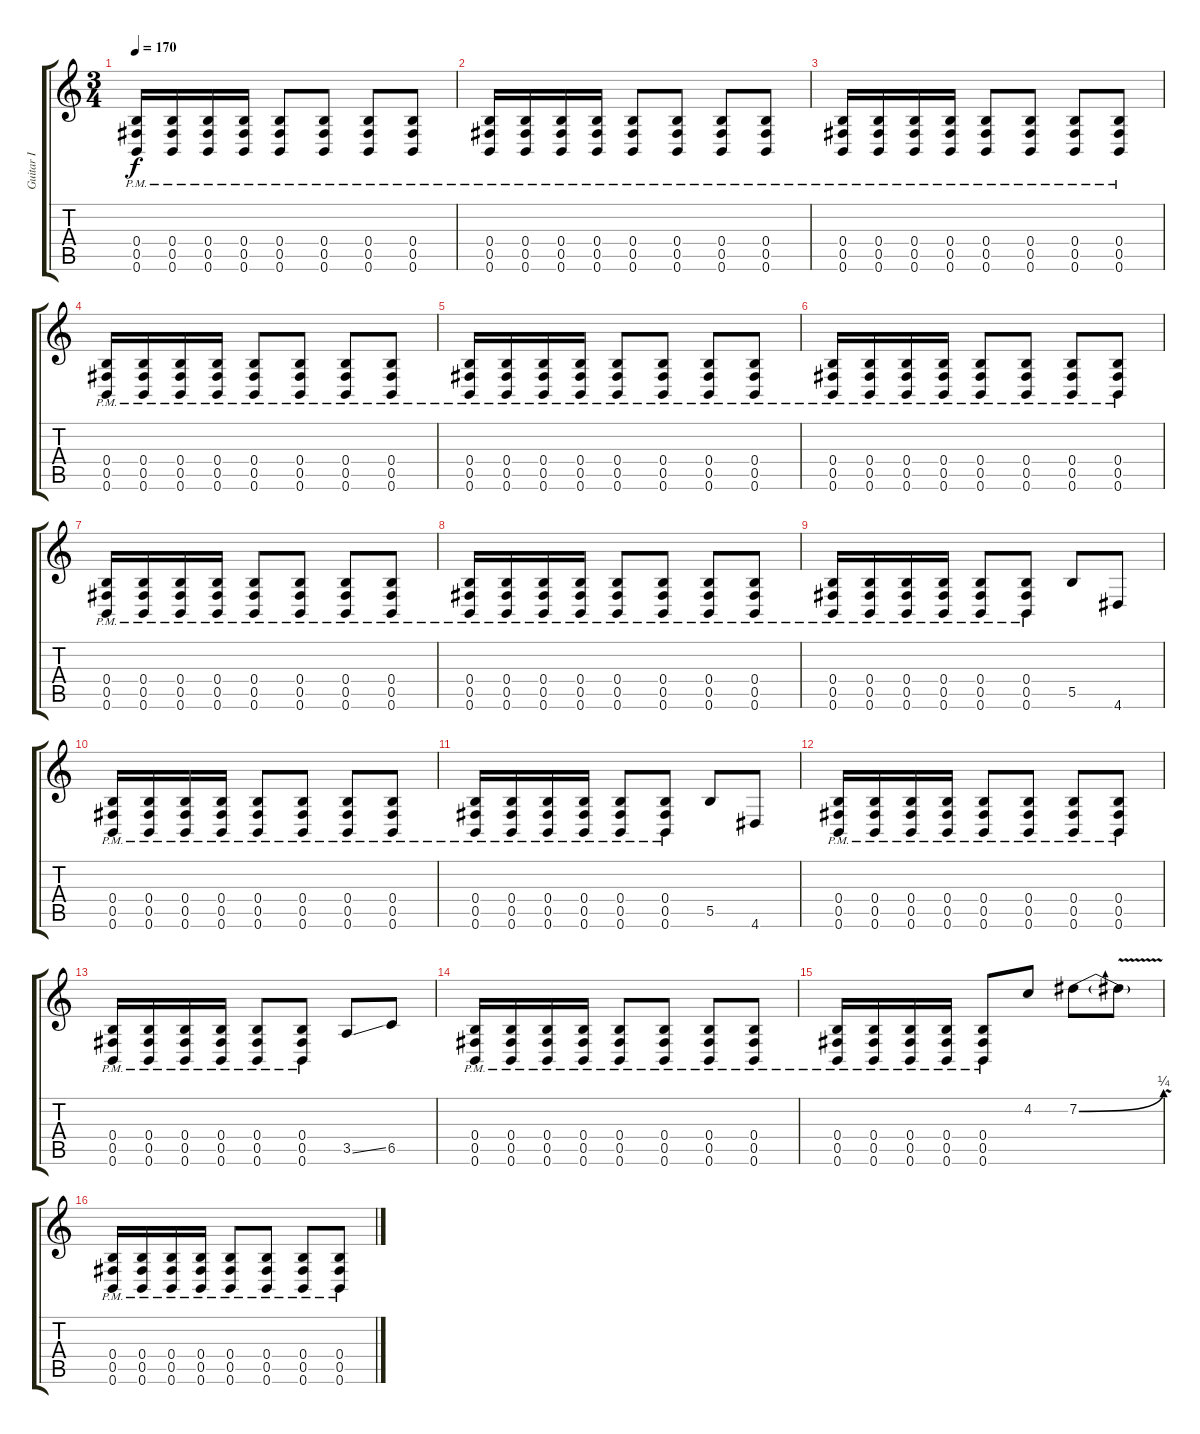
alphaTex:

\track ("Guitar I" "Guitar I") {instrument distortionguitar}
\staff {score tabs}
\tuning (Db4 Ab3 E3 B2 Gb2 B1) {hide}
\ts (3 4)
\tempo 170
\clef g2
\ks c
(0.4{pm} 0.5{pm} 0.6{pm}).16{dy f} (0.4{pm} 0.5{pm} 0.6{pm}).16 (0.4{pm} 0.5{pm} 0.6{pm}).16 (0.4{pm} 0.5{pm} 0.6{pm}).16 (0.4{pm} 0.5{pm} 0.6{pm}).8 (0.4{pm} 0.5{pm} 0.6{pm}).8 (0.4{pm} 0.5{pm} 0.6{pm}).8 (0.4{pm} 0.5{pm} 0.6{pm}).8 |
(0.4{pm} 0.5{pm} 0.6{pm}).16 (0.4{pm} 0.5{pm} 0.6{pm}).16 (0.4{pm} 0.5{pm} 0.6{pm}).16 (0.4{pm} 0.5{pm} 0.6{pm}).16 (0.4{pm} 0.5{pm} 0.6{pm}).8 (0.4{pm} 0.5{pm} 0.6{pm}).8 (0.4{pm} 0.5{pm} 0.6{pm}).8 (0.4{pm} 0.5{pm} 0.6{pm}).8 |
(0.4{pm} 0.5{pm} 0.6{pm}).16 (0.4{pm} 0.5{pm} 0.6{pm}).16 (0.4{pm} 0.5{pm} 0.6{pm}).16 (0.4{pm} 0.5{pm} 0.6{pm}).16 (0.4{pm} 0.5{pm} 0.6{pm}).8 (0.4{pm} 0.5{pm} 0.6{pm}).8 (0.4{pm} 0.5{pm} 0.6{pm}).8 (0.4{pm} 0.5{pm} 0.6{pm}).8 |
(0.4{pm} 0.5{pm} 0.6{pm}).16 (0.4{pm} 0.5{pm} 0.6{pm}).16 (0.4{pm} 0.5{pm} 0.6{pm}).16 (0.4{pm} 0.5{pm} 0.6{pm}).16 (0.4{pm} 0.5{pm} 0.6{pm}).8 (0.4{pm} 0.5{pm} 0.6{pm}).8 (0.4{pm} 0.5{pm} 0.6{pm}).8 (0.4{pm} 0.5{pm} 0.6{pm}).8 |
(0.4{pm} 0.5{pm} 0.6{pm}).16 (0.4{pm} 0.5{pm} 0.6{pm}).16 (0.4{pm} 0.5{pm} 0.6{pm}).16 (0.4{pm} 0.5{pm} 0.6{pm}).16 (0.4{pm} 0.5{pm} 0.6{pm}).8 (0.4{pm} 0.5{pm} 0.6{pm}).8 (0.4{pm} 0.5{pm} 0.6{pm}).8 (0.4{pm} 0.5{pm} 0.6{pm}).8 |
(0.4{pm} 0.5{pm} 0.6{pm}).16 (0.4{pm} 0.5{pm} 0.6{pm}).16 (0.4{pm} 0.5{pm} 0.6{pm}).16 (0.4{pm} 0.5{pm} 0.6{pm}).16 (0.4{pm} 0.5{pm} 0.6{pm}).8 (0.4{pm} 0.5{pm} 0.6{pm}).8 (0.4{pm} 0.5{pm} 0.6{pm}).8 (0.4{pm} 0.5{pm} 0.6{pm}).8 |
(0.4{pm} 0.5{pm} 0.6{pm}).16 (0.4{pm} 0.5{pm} 0.6{pm}).16 (0.4{pm} 0.5{pm} 0.6{pm}).16 (0.4{pm} 0.5{pm} 0.6{pm}).16 (0.4{pm} 0.5{pm} 0.6{pm}).8 (0.4{pm} 0.5{pm} 0.6{pm}).8 (0.4{pm} 0.5{pm} 0.6{pm}).8 (0.4{pm} 0.5{pm} 0.6{pm}).8 |
(0.4{pm} 0.5{pm} 0.6{pm}).16 (0.4{pm} 0.5{pm} 0.6{pm}).16 (0.4{pm} 0.5{pm} 0.6{pm}).16 (0.4{pm} 0.5{pm} 0.6{pm}).16 (0.4{pm} 0.5{pm} 0.6{pm}).8 (0.4{pm} 0.5{pm} 0.6{pm}).8 (0.4{pm} 0.5{pm} 0.6{pm}).8 (0.4{pm} 0.5{pm} 0.6{pm}).8 |
(0.4{pm} 0.5{pm} 0.6{pm}).16 (0.4{pm} 0.5{pm} 0.6{pm}).16 (0.4{pm} 0.5{pm} 0.6{pm}).16 (0.4{pm} 0.5{pm} 0.6{pm}).16 (0.4{pm} 0.5{pm} 0.6{pm}).8 (0.4{pm} 0.5{pm} 0.6{pm}).8 5.5.8 4.6.8 |
(0.4{pm} 0.5{pm} 0.6{pm}).16 (0.4{pm} 0.5{pm} 0.6{pm}).16 (0.4{pm} 0.5{pm} 0.6{pm}).16 (0.4{pm} 0.5{pm} 0.6{pm}).16 (0.4{pm} 0.5{pm} 0.6{pm}).8 (0.4{pm} 0.5{pm} 0.6{pm}).8 (0.4{pm} 0.5{pm} 0.6{pm}).8 (0.4{pm} 0.5{pm} 0.6{pm}).8 |
(0.4{pm} 0.5{pm} 0.6{pm}).16 (0.4{pm} 0.5{pm} 0.6{pm}).16 (0.4{pm} 0.5{pm} 0.6{pm}).16 (0.4{pm} 0.5{pm} 0.6{pm}).16 (0.4{pm} 0.5{pm} 0.6{pm}).8 (0.4{pm} 0.5{pm} 0.6{pm}).8 5.5.8 4.6.8 |
(0.4{pm} 0.5{pm} 0.6{pm}).16 (0.4{pm} 0.5{pm} 0.6{pm}).16 (0.4{pm} 0.5{pm} 0.6{pm}).16 (0.4{pm} 0.5{pm} 0.6{pm}).16 (0.4{pm} 0.5{pm} 0.6{pm}).8 (0.4{pm} 0.5{pm} 0.6{pm}).8 (0.4{pm} 0.5{pm} 0.6{pm}).8 (0.4{pm} 0.5{pm} 0.6{pm}).8 |
(0.4{pm} 0.5{pm} 0.6{pm}).16 (0.4{pm} 0.5{pm} 0.6{pm}).16 (0.4{pm} 0.5{pm} 0.6{pm}).16 (0.4{pm} 0.5{pm} 0.6{pm}).16 (0.4{pm} 0.5{pm} 0.6{pm}).8 (0.4{pm} 0.5{pm} 0.6{pm}).8 3.5{ss}.8 6.5.8 |
(0.4{pm} 0.5{pm} 0.6{pm}).16 (0.4{pm} 0.5{pm} 0.6{pm}).16 (0.4{pm} 0.5{pm} 0.6{pm}).16 (0.4{pm} 0.5{pm} 0.6{pm}).16 (0.4{pm} 0.5{pm} 0.6{pm}).8 (0.4{pm} 0.5{pm} 0.6{pm}).8 (0.4{pm} 0.5{pm} 0.6{pm}).8 (0.4{pm} 0.5{pm} 0.6{pm}).8 |
(0.4{pm} 0.5{pm} 0.6{pm}).16 (0.4{pm} 0.5{pm} 0.6{pm}).16 (0.4{pm} 0.5{pm} 0.6{pm}).16 (0.4{pm} 0.5{pm} 0.6{pm}).16 (0.4{pm} 0.5{pm} 0.6{pm}).8 4.2.8 7.2{be (bend 0 0 60 1)}.8 7.2{v t}.8 |
(0.4{pm} 0.5{pm} 0.6{pm}).16 (0.4{pm} 0.5{pm} 0.6{pm}).16 (0.4{pm} 0.5{pm} 0.6{pm}).16 (0.4{pm} 0.5{pm} 0.6{pm}).16 (0.4{pm} 0.5{pm} 0.6{pm}).8 (0.4{pm} 0.5{pm} 0.6{pm}).8 (0.4{pm} 0.5{pm} 0.6{pm}).8 (0.4{pm} 0.5{pm} 0.6{pm}).8
